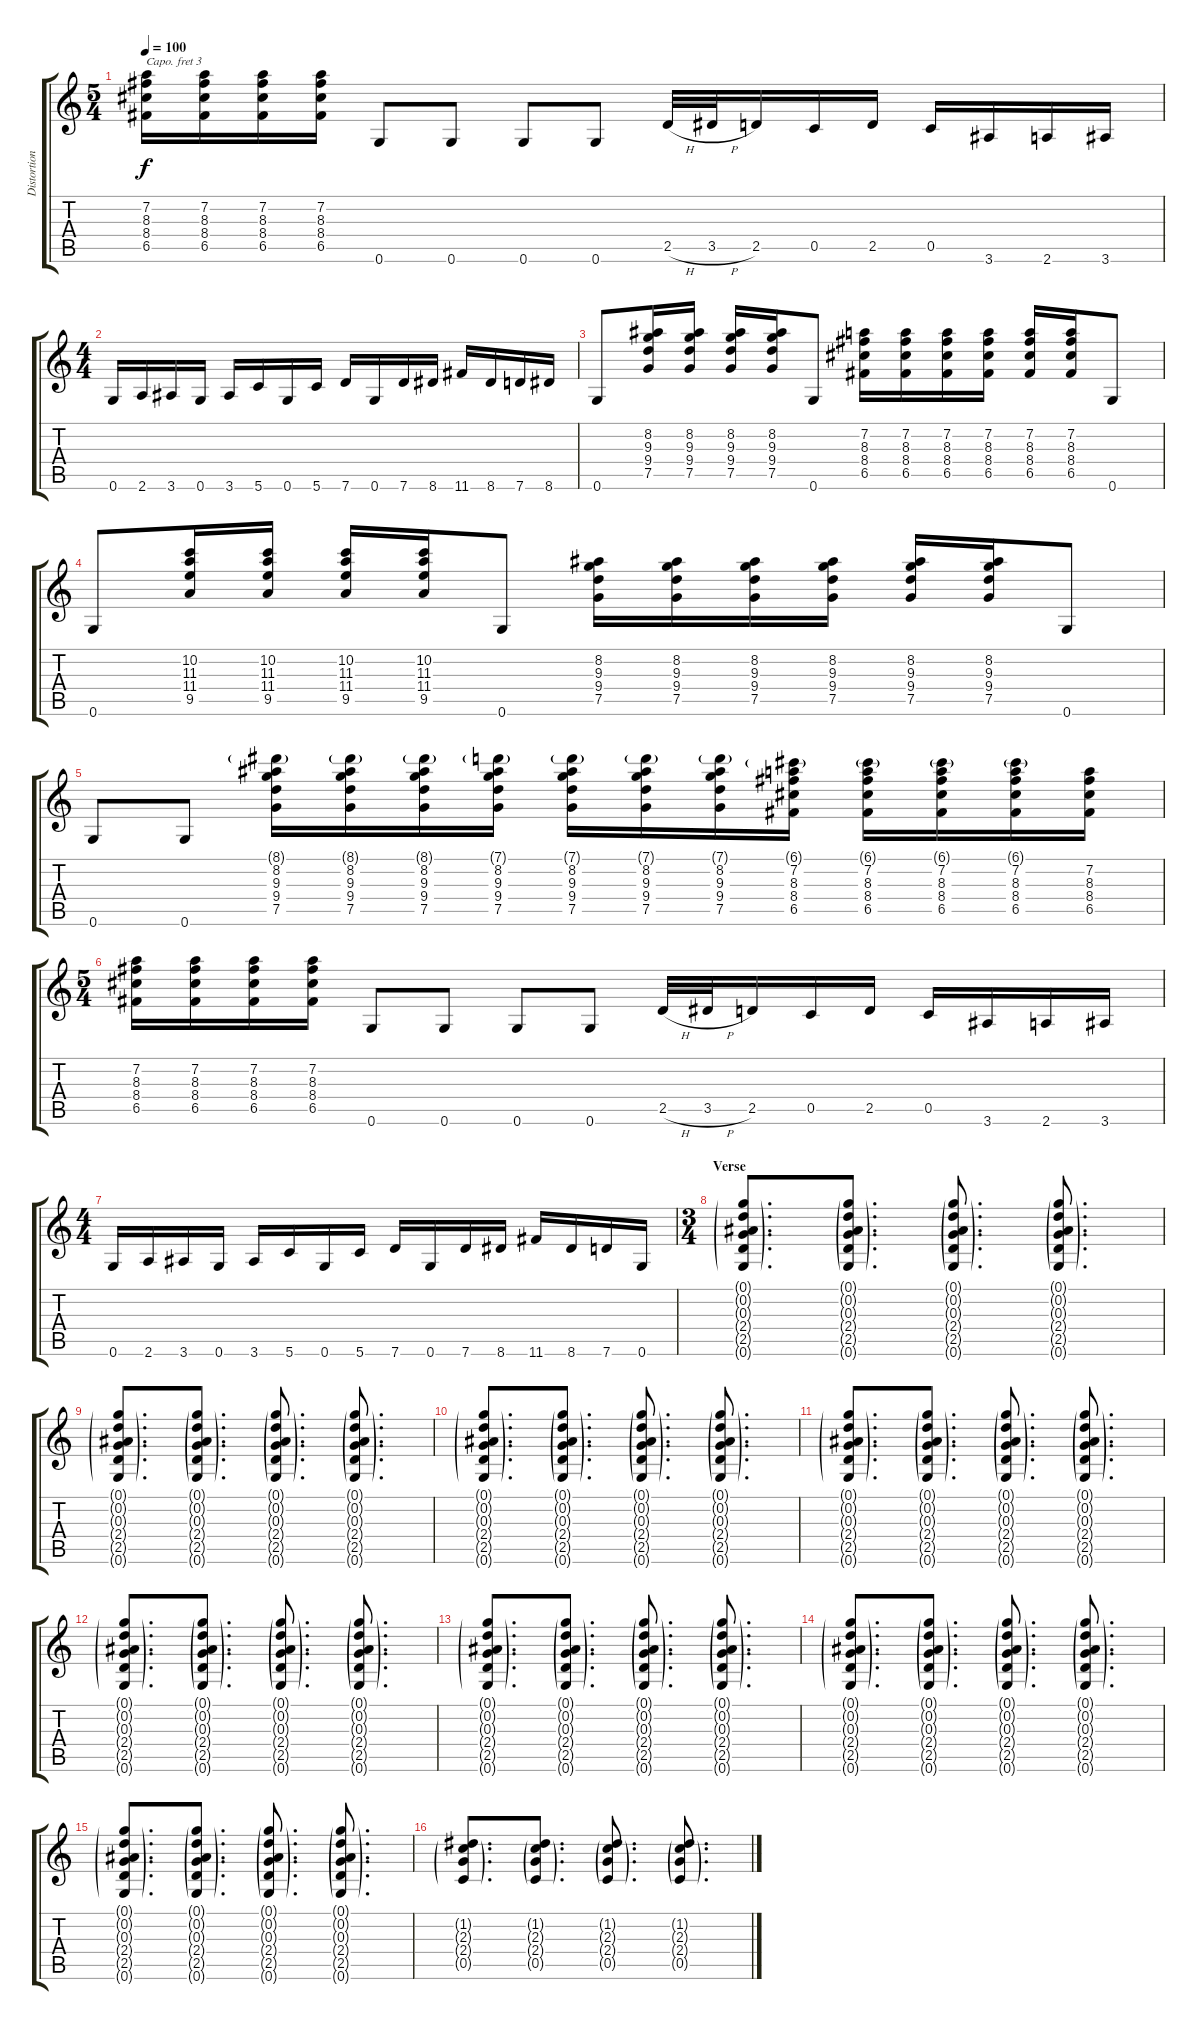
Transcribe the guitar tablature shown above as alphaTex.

\track ("Distortion Guitar Left" "Distortion") {instrument distortionguitar}
\staff {score tabs}
\capo 3
\tuning (E4 B3 G3 D3 A2 E2) {hide}
\ts (5 4)
\tempo 100
\clef g2
\ks c
(7.2 8.3 8.4 6.5).16{dy f} (7.2 8.3 8.4 6.5).16 (7.2 8.3 8.4 6.5).16 (7.2 8.3 8.4 6.5).16 0.6.8 0.6.8 0.6.8 0.6.8 2.5{h}.32 3.5{h}.32 2.5.16 0.5.16 2.5.16 0.5.16 3.6.16 2.6.16 3.6.16 |
\ts (4 4)
0.6.16 2.6.16 3.6.16 0.6.16 3.6.16 5.6.16 0.6.16 5.6.16 7.6.16 0.6.16 7.6.16 8.6.16 11.6.16 8.6.16 7.6.16 8.6.16 |
0.6.8 (8.2 9.3 9.4 7.5).16 (8.2 9.3 9.4 7.5).16 (8.2 9.3 9.4 7.5).16 (8.2 9.3 9.4 7.5).16 0.6.8 (7.2 8.3 8.4 6.5).16 (7.2 8.3 8.4 6.5).16 (7.2 8.3 8.4 6.5).16 (7.2 8.3 8.4 6.5).16 (7.2 8.3 8.4 6.5).16 (7.2 8.3 8.4 6.5).16 0.6.8 |
0.6.8 (10.2 11.3 11.4 9.5).16 (10.2 11.3 11.4 9.5).16 (10.2 11.3 11.4 9.5).16 (10.2 11.3 11.4 9.5).16 0.6.8 (8.2 9.3 9.4 7.5).16 (8.2 9.3 9.4 7.5).16 (8.2 9.3 9.4 7.5).16 (8.2 9.3 9.4 7.5).16 (8.2 9.3 9.4 7.5).16 (8.2 9.3 9.4 7.5).16 0.6.8 |
0.6.8 0.6.8 (8.1{g} 8.2 9.3 9.4 7.5).16 (8.1{g} 8.2 9.3 9.4 7.5).16 (8.1{g} 8.2 9.3 9.4 7.5).16 (7.1{g} 8.2 9.3 9.4 7.5).16 (7.1{g} 8.2 9.3 9.4 7.5).16 (7.1{g} 8.2 9.3 9.4 7.5).16 (7.1{g} 8.2 9.3 9.4 7.5).16 (6.1{g} 7.2 8.3 8.4 6.5).16 (6.1{g} 7.2 8.3 8.4 6.5).16 (6.1{g} 7.2 8.3 8.4 6.5).16 (6.1{g} 7.2 8.3 8.4 6.5).16 (7.2 8.3 8.4 6.5).16 |
\ts (5 4)
(7.2 8.3 8.4 6.5).16 (7.2 8.3 8.4 6.5).16 (7.2 8.3 8.4 6.5).16 (7.2 8.3 8.4 6.5).16 0.6.8 0.6.8 0.6.8 0.6.8 2.5{h}.32 3.5{h}.32 2.5.16 0.5.16 2.5.16 0.5.16 3.6.16 2.6.16 3.6.16 |
\ts (4 4)
0.6.16 2.6.16 3.6.16 0.6.16 3.6.16 5.6.16 0.6.16 5.6.16 7.6.16 0.6.16 7.6.16 8.6.16 11.6.16 8.6.16 7.6.16 0.6.16 |
\ts (3 4)
\section ("" "Verse")
(0.1{g} 0.2{g} 0.3{g} 2.4{g} 2.5{g} 0.6{g}).8{d} (0.1{g} 0.2{g} 0.3{g} 2.4{g} 2.5{g} 0.6{g}).8{d} (0.1{g} 0.2{g} 0.3{g} 2.4{g} 2.5{g} 0.6{g}).8{d} (0.1{g} 0.2{g} 0.3{g} 2.4{g} 2.5{g} 0.6{g}).8{d} |
(0.1{g} 0.2{g} 0.3{g} 2.4{g} 2.5{g} 0.6{g}).8{d} (0.1{g} 0.2{g} 0.3{g} 2.4{g} 2.5{g} 0.6{g}).8{d} (0.1{g} 0.2{g} 0.3{g} 2.4{g} 2.5{g} 0.6{g}).8{d} (0.1{g} 0.2{g} 0.3{g} 2.4{g} 2.5{g} 0.6{g}).8{d} |
(0.1{g} 0.2{g} 0.3{g} 2.4{g} 2.5{g} 0.6{g}).8{d} (0.1{g} 0.2{g} 0.3{g} 2.4{g} 2.5{g} 0.6{g}).8{d} (0.1{g} 0.2{g} 0.3{g} 2.4{g} 2.5{g} 0.6{g}).8{d} (0.1{g} 0.2{g} 0.3{g} 2.4{g} 2.5{g} 0.6{g}).8{d} |
(0.1{g} 0.2{g} 0.3{g} 2.4{g} 2.5{g} 0.6{g}).8{d} (0.1{g} 0.2{g} 0.3{g} 2.4{g} 2.5{g} 0.6{g}).8{d} (0.1{g} 0.2{g} 0.3{g} 2.4{g} 2.5{g} 0.6{g}).8{d} (0.1{g} 0.2{g} 0.3{g} 2.4{g} 2.5{g} 0.6{g}).8{d} |
(0.1{g} 0.2{g} 0.3{g} 2.4{g} 2.5{g} 0.6{g}).8{d} (0.1{g} 0.2{g} 0.3{g} 2.4{g} 2.5{g} 0.6{g}).8{d} (0.1{g} 0.2{g} 0.3{g} 2.4{g} 2.5{g} 0.6{g}).8{d} (0.1{g} 0.2{g} 0.3{g} 2.4{g} 2.5{g} 0.6{g}).8{d} |
(0.1{g} 0.2{g} 0.3{g} 2.4{g} 2.5{g} 0.6{g}).8{d} (0.1{g} 0.2{g} 0.3{g} 2.4{g} 2.5{g} 0.6{g}).8{d} (0.1{g} 0.2{g} 0.3{g} 2.4{g} 2.5{g} 0.6{g}).8{d} (0.1{g} 0.2{g} 0.3{g} 2.4{g} 2.5{g} 0.6{g}).8{d} |
(0.1{g} 0.2{g} 0.3{g} 2.4{g} 2.5{g} 0.6{g}).8{d} (0.1{g} 0.2{g} 0.3{g} 2.4{g} 2.5{g} 0.6{g}).8{d} (0.1{g} 0.2{g} 0.3{g} 2.4{g} 2.5{g} 0.6{g}).8{d} (0.1{g} 0.2{g} 0.3{g} 2.4{g} 2.5{g} 0.6{g}).8{d} |
(0.1{g} 0.2{g} 0.3{g} 2.4{g} 2.5{g} 0.6{g}).8{d} (0.1{g} 0.2{g} 0.3{g} 2.4{g} 2.5{g} 0.6{g}).8{d} (0.1{g} 0.2{g} 0.3{g} 2.4{g} 2.5{g} 0.6{g}).8{d} (0.1{g} 0.2{g} 0.3{g} 2.4{g} 2.5{g} 0.6{g}).8{d} |
(1.2{g} 2.3{g} 2.4{g} 0.5{g}).8{d} (1.2{g} 2.3{g} 2.4{g} 0.5{g}).8{d} (1.2{g} 2.3{g} 2.4{g} 0.5{g}).8{d} (1.2{g} 2.3{g} 2.4{g} 0.5{g}).8{d}
